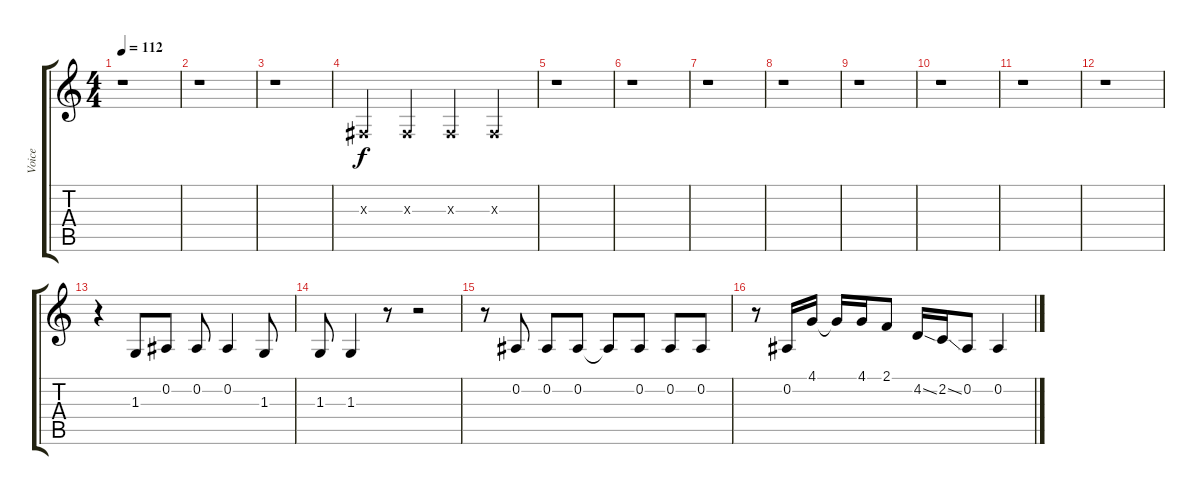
\track ("Voice" "Voice") {instrument clarinet}
\staff {score tabs}
\tuning (Eb4 Bb3 Gb3 Db3 Ab2 Eb2) {hide}
\ts (4 4)
\tempo 112
\clef g2
\ks c
r.1{dy f instrument clarinet} |
r.1 |
r.1 |
0.3{x}.4 0.3{x}.4 0.3{x}.4 0.3{x}.4 |
r.1 |
r.1 |
r.1 |
r.1 |
r.1 |
r.1 |
r.1 |
r.1 |
r.4 1.3.8 0.2.8 0.2.8 0.2.4 1.3.8 |
1.3.8 1.3.4 r.8 r.2 |
r.8 0.2.8 0.2.8 0.2.8 0.2{t}.8 0.2.8 0.2.8 0.2.8 |
r.8 0.2.16 4.1.16 4.1{t}.16 4.1.16 2.1.8 4.2{ss}.16 2.2{ss}.16 0.2.8 0.2.4
